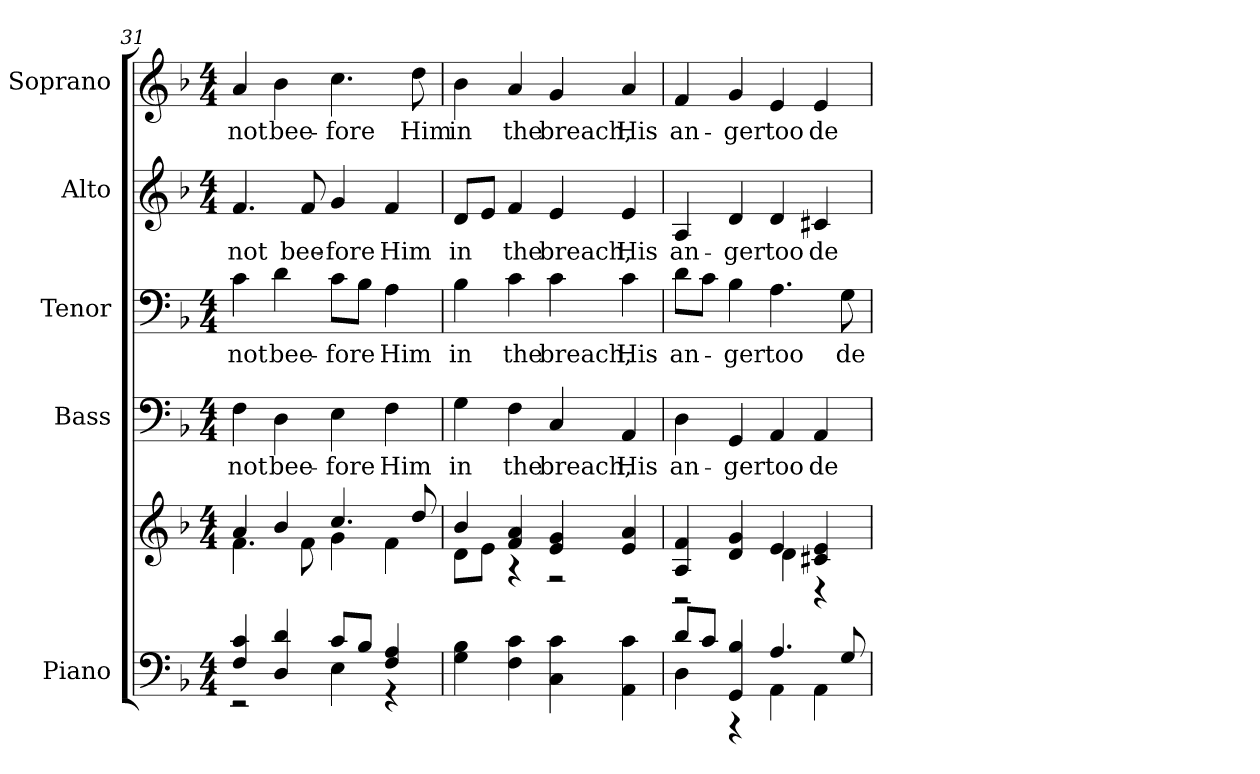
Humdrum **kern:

**kern	**kern	**kern	**text	**kern	**text	**kern	**text	**kern	**text
*part5	*part5	*part4	*part4	*part3	*part3	*part2	*part2	*part1	*part1
*staff6	*staff5	*staff4	*staff4	*staff3	*staff3	*staff2	*staff2	*staff1	*staff1
*I"Piano	*	*I"Bass	*	*I"Tenor	*	*I"Alto	*	*I"Soprano	*
*I'Pno.	*	*I'B.	*	*I'T.	*	*I'A.	*	*I'S.	*
*clefF4	*clefG2	*clefF4	*	*clefF4	*	*clefG2	*	*clefG2	*
*k[b-]	*k[b-]	*k[b-]	*	*k[b-]	*	*k[b-]	*	*k[b-]	*
*F:	*F:	*F:	*	*F:	*	*F:	*	*F:	*
*M4/4	*M4/4	*M4/4	*	*M4/4	*	*M4/4	*	*M4/4	*
=31	=31	=31	=31	=31	=31	=31	=31	=31	=31
*^	*^	*	*	*	*	*	*	*	*
!	!	!	!	!	!LO:LY:b:color=#000000	!	!	!	!	!	!
!	!	!	!	!	!	!	!LO:LY:b:color=#000000	!	!	!	!
!	!	!	!	!	!	!	!	!	!LO:LY:b:color=#000000	!	!
!	!	!	!	!	!	!	!	!	!	!	!LO:LY:b:color=#000000
4Fi/ 4ci	2r	4ai/	4.fi\	4Fi\	not	4ci\	not	4.fi/	not	4ai/	not
!	!	!	!	!	!LO:LY:b:color=#000000	!	!	!	!	!	!
!	!	!	!	!	!	!	!LO:LY:b:color=#000000	!	!	!	!
!	!	!	!	!	!	!	!	!	!	!	!LO:LY:b:color=#000000
4Di/ 4di	.	4b-i/	.	4Di\	bee-	4di\	bee-	.	.	4b-i\	bee-
!	!	!	!	!	!	!	!	!	!LO:LY:b:color=#000000	!	!
.	.	.	8fi\	.	.	.	.	8fi/	bee-	.	.
!	!	!	!	!	!LO:LY:b:color=#000000	!	!	!	!	!	!
!	!	!	!	!	!	!	!LO:LY:b:color=#000000	!	!	!	!
!	!	!	!	!	!	!	!	!	!LO:LY:b:color=#000000	!	!
!	!	!	!	!	!	!	!	!	!	!	!LO:LY:b:color=#000000
8ci/L	4Ei\	4.cci/	4gi\	4Ei\	-fore	8ci\L	-fore	4gi/	-fore	4.cci\	-fore
8B-i/J	.	.	.	.	.	8B-i\J	.	.	.	.	.
!	!	!	!	!	!LO:LY:b:color=#000000	!	!	!	!	!	!
!	!	!	!	!	!	!	!LO:LY:b:color=#000000	!	!	!	!
!	!	!	!	!	!	!	!	!	!LO:LY:b:color=#000000	!	!
4Fi/ 4Ai	4r	.	4fi\	4Fi\	Him	4Ai\	Him	4fi/	Him	.	.
!	!	!	!	!	!	!	!	!	!	!	!LO:LY:b:color=#000000
.	.	8ddi/	.	.	.	.	.	.	.	8ddi\	Him
*v	*v	*	*	*	*	*	*	*	*	*	*
=32	=32	=32	=32	=32	=32	=32	=32	=32	=32	=32
!	!	!	!	!LO:LY:b:color=#000000	!	!	!	!	!	!
!	!	!	!	!	!	!LO:LY:b:color=#000000	!	!	!	!
!	!	!	!	!	!	!	!	!LO:LY:b:color=#000000	!	!
!	!	!	!	!	!	!	!	!	!	!LO:LY:b:color=#000000
4Gi\ 4B-i	4b-i/	8di\L	4Gi\	in	4B-i\	in	8di/L	in	4b-i\	in
.	.	8ei\J	.	.	.	.	8ei/J	.	.	.
!	!	!	!	!LO:LY:b:color=#000000	!	!	!	!	!	!
!	!	!	!	!	!	!LO:LY:b:color=#000000	!	!	!	!
!	!	!	!	!	!	!	!	!LO:LY:b:color=#000000	!	!
!	!	!	!	!	!	!	!	!	!	!LO:LY:b:color=#000000
4Fi\ 4ci	4fi/ 4ai	4r	4Fi\	the	4ci\	the	4fi/	the	4ai/	the
!	!	!	!	!LO:LY:b:color=#000000	!	!	!	!	!	!
!	!	!	!	!	!	!LO:LY:b:color=#000000	!	!	!	!
!	!	!	!	!	!	!	!	!LO:LY:b:color=#000000	!	!
!	!	!	!	!	!	!	!	!	!	!LO:LY:b:color=#000000
4Ci\ 4ci	4ei/ 4gi	2r	4Ci/	breach,	4ci\	breach,	4ei/	breach,	4gi/	breach,
!	!	!	!	!LO:LY:b:color=#000000	!	!	!	!	!	!
!	!	!	!	!	!	!LO:LY:b:color=#000000	!	!	!	!
!	!	!	!	!	!	!	!	!LO:LY:b:color=#000000	!	!
!	!	!	!	!	!	!	!	!	!	!LO:LY:b:color=#000000
4AAi\ 4ci	4ei/ 4ai	.	4AAi/	His	4ci\	His	4ei/	His	4ai/	His
=33	=33	=33	=33	=33	=33	=33	=33	=33	=33	=33
*^	*	*	*	*	*	*	*	*	*	*
!	!	!	!	!	!LO:LY:b:color=#000000	!	!	!	!	!	!
!	!	!	!	!	!	!	!LO:LY:b:color=#000000	!	!	!	!
!	!	!	!	!	!	!	!	!	!LO:LY:b:color=#000000	!	!
!	!	!	!	!	!	!	!	!	!	!	!LO:LY:b:color=#000000
8di/L	4Di\	4Ai/ 4fi	2r	4Di\	an-	8di\L	an-	4Ai/	an-	4fi/	an-
8ci/J	.	.	.	.	.	8ci\J	.	.	.	.	.
!	!	!	!	!	!LO:LY:b:color=#000000	!	!	!	!	!	!
!	!	!	!	!	!	!	!LO:LY:b:color=#000000	!	!	!	!
!	!	!	!	!	!	!	!	!	!LO:LY:b:color=#000000	!	!
!	!	!	!	!	!	!	!	!	!	!	!LO:LY:b:color=#000000
4GGi/ 4B-i	4r	4di/ 4gi	.	4GGi/	-ger	4B-i\	-ger	4di/	-ger	4gi/	-ger
!	!	!	!	!	!LO:LY:b:color=#000000	!	!	!	!	!	!
!	!	!	!	!	!	!	!LO:LY:b:color=#000000	!	!	!	!
!	!	!	!	!	!	!	!	!	!LO:LY:b:color=#000000	!	!
!	!	!	!	!	!	!	!	!	!	!	!LO:LY:b:color=#000000
4.Ai/	4AAi\	4ei/	4di\	4AAi/	too	4.Ai\	too	4di/	too	4ei/	too
!	!	!	!	!	!LO:LY:b:color=#000000	!	!	!	!	!	!
!	!	!	!	!	!	!	!	!	!LO:LY:b:color=#000000	!	!
!	!	!	!	!	!	!	!	!	!	!	!LO:LY:b:color=#000000
.	4AAi\	4c#Xi/ 4ei	4r	4AAi/	de-	.	.	4c#Xi/	de-	4ei/	de-
!	!	!	!	!	!	!	!LO:LY:b:color=#000000	!	!	!	!
8Gi/	.	.	.	.	.	8Gi\	de-	.	.	.	.
*v	*v	*	*	*	*	*	*	*	*	*	*
*	*v	*v	*	*	*	*	*	*	*	*
=	=	=	=	=	=	=	=	=	=
*-	*-	*-	*-	*-	*-	*-	*-	*-	*-
